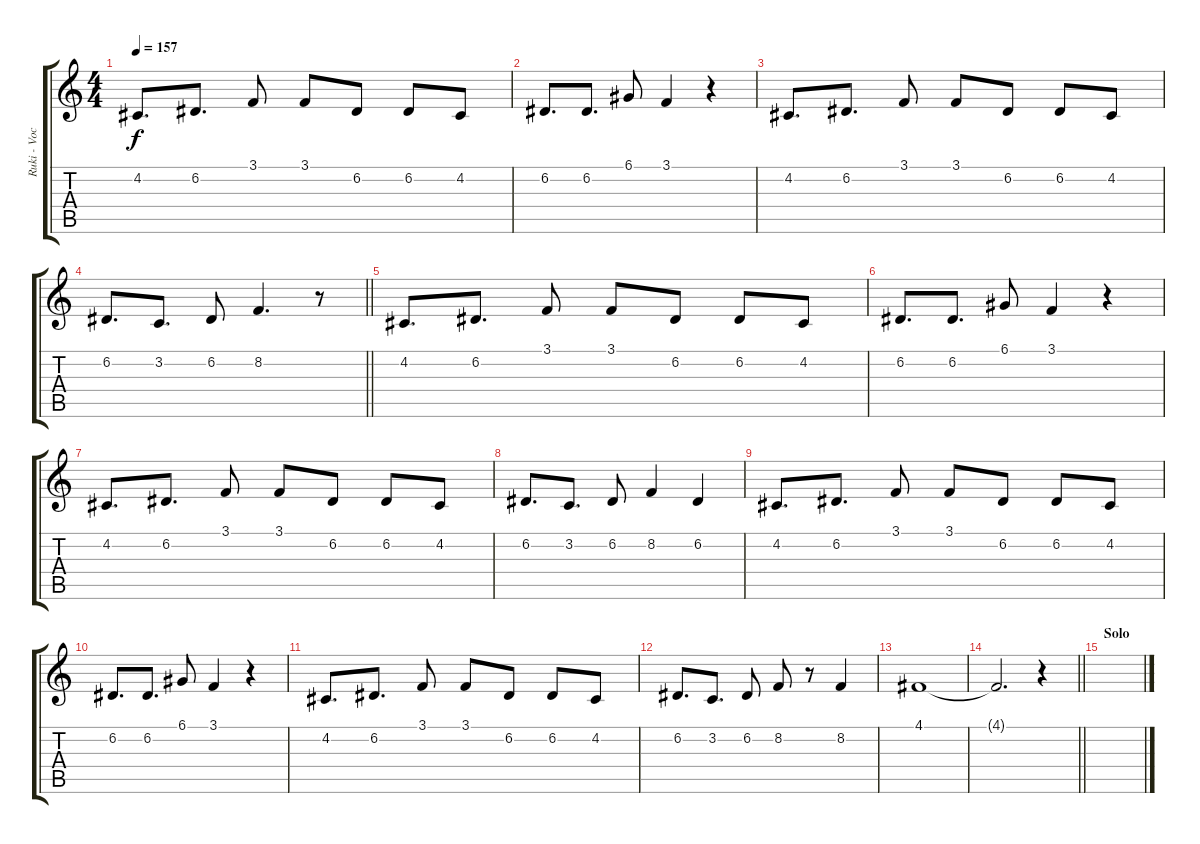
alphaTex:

\track ("Ruki - Vocals" "Ruki - Voc") {instrument lead6voice}
\staff {score tabs}
\tuning (D4 A3 F3 C3 G2 D2) {hide}
\ts (4 4)
\tempo 157
\clef g2
\ks c
4.2.8{d dy f} 6.2.8{d} 3.1.8 3.1.8 6.2.8 6.2.8 4.2.8 |
6.2.8{d} 6.2.8{d} 6.1.8 3.1.4 r.4 |
4.2.8{d} 6.2.8{d} 3.1.8 3.1.8 6.2.8 6.2.8 4.2.8 |
\barLineRight lightlight
6.2.8{d} 3.2.8{d} 6.2.8 8.2.4{d} r.8 |
\section ("" "")
4.2.8{d} 6.2.8{d} 3.1.8 3.1.8 6.2.8 6.2.8 4.2.8 |
6.2.8{d} 6.2.8{d} 6.1.8 3.1.4 r.4 |
4.2.8{d} 6.2.8{d} 3.1.8 3.1.8 6.2.8 6.2.8 4.2.8 |
6.2.8{d} 3.2.8{d} 6.2.8 8.2.4 6.2.4 |
4.2.8{d} 6.2.8{d} 3.1.8 3.1.8 6.2.8 6.2.8 4.2.8 |
6.2.8{d} 6.2.8{d} 6.1.8 3.1.4 r.4 |
4.2.8{d} 6.2.8{d} 3.1.8 3.1.8 6.2.8 6.2.8 4.2.8 |
6.2.8{d} 3.2.8{d} 6.2.8 8.2.8 r.8 8.2.4 |
4.1.1 |
\barLineRight lightlight
4.1{t}.2{d} r.4 |
\section ("" "Solo")
